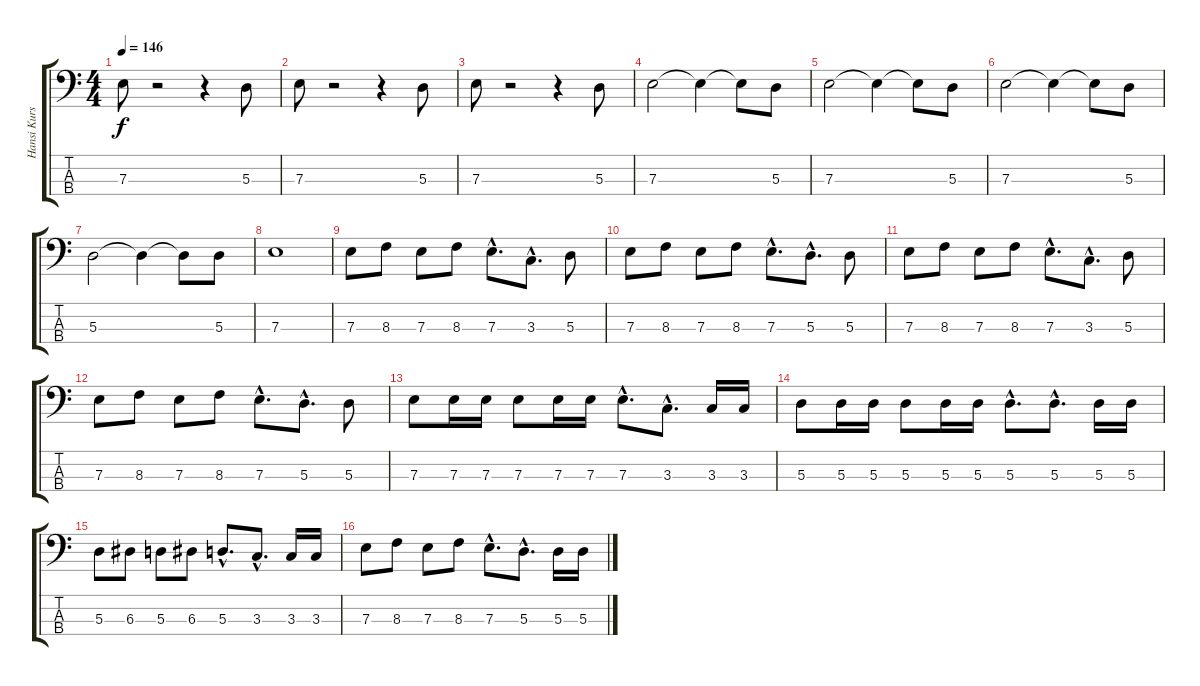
\track ("Hansi Kursh" "Hansi Kurs") {instrument electricbasspick}
\staff {score tabs}
\tuning (G2 D2 A1 E1) {hide}
\ts (4 4)
\tempo 146
\clef f4
\ks c
7.3.8{dy f} r.2 r.4 5.3.8 |
7.3.8 r.2 r.4 5.3.8 |
7.3.8 r.2 r.4 5.3.8 |
7.3.2 7.3{t}.4 7.3{t}.8 5.3.8 |
7.3.2 7.3{t}.4 7.3{t}.8 5.3.8 |
7.3.2 7.3{t}.4 7.3{t}.8 5.3.8 |
5.3.2 5.3{t}.4 5.3{t}.8 5.3.8 |
7.3.1 |
7.3.8 8.3.8 7.3.8 8.3.8 7.3{hac}.8{d} 3.3{hac}.8{d} 5.3.8 |
7.3.8 8.3.8 7.3.8 8.3.8 7.3{hac}.8{d} 5.3{hac}.8{d} 5.3.8 |
7.3.8 8.3.8 7.3.8 8.3.8 7.3{hac}.8{d} 3.3{hac}.8{d} 5.3.8 |
7.3.8 8.3.8 7.3.8 8.3.8 7.3{hac}.8{d} 5.3{hac}.8{d} 5.3.8 |
7.3.8 7.3.16 7.3.16 7.3.8 7.3.16 7.3.16 7.3{hac}.8{d} 3.3{hac}.8{d} 3.3.16 3.3.16 |
5.3.8 5.3.16 5.3.16 5.3.8 5.3.16 5.3.16 5.3{hac}.8{d} 5.3{hac}.8{d} 5.3.16 5.3.16 |
5.3.8 6.3.8 5.3.8 6.3.8 5.3{hac}.8{d} 3.3{hac}.8{d} 3.3.16 3.3.16 |
7.3.8 8.3.8 7.3.8 8.3.8 7.3{hac}.8{d} 5.3{hac}.8{d} 5.3.16 5.3.16
